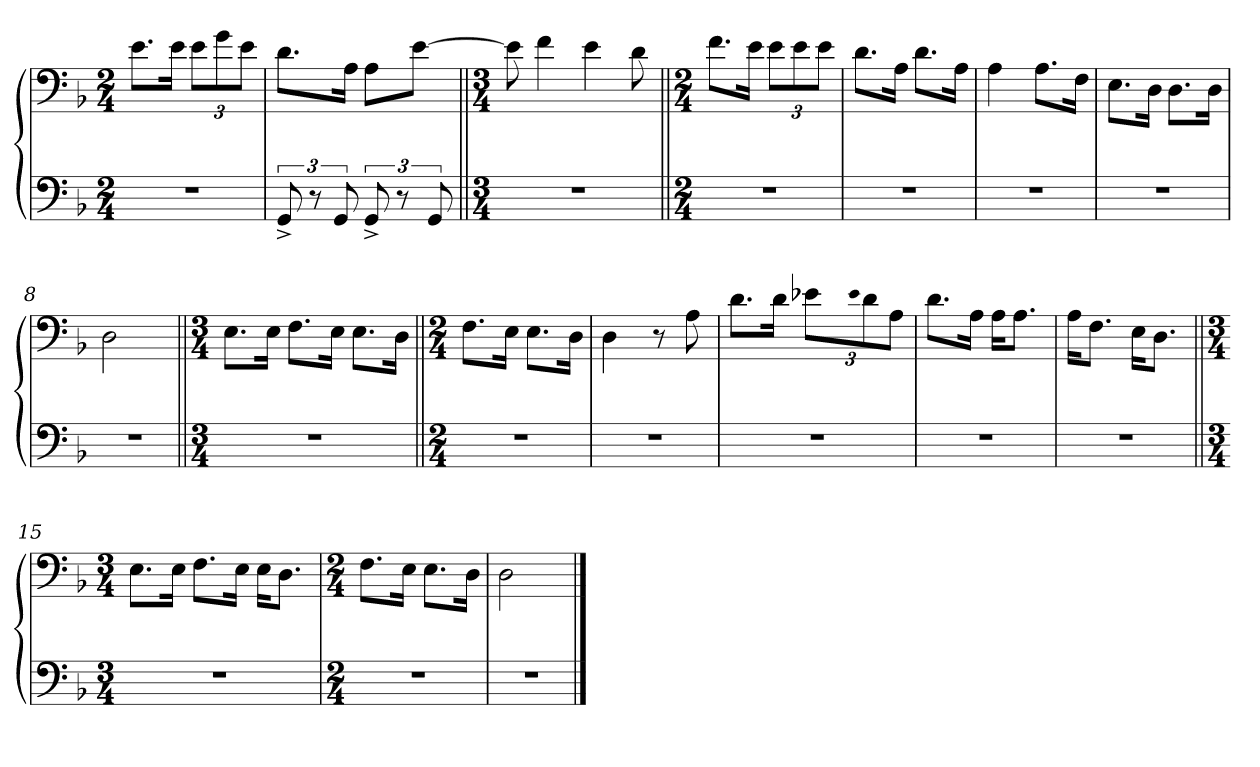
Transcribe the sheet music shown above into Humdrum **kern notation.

**kern	**kern
*part1	*part1
*staff2	*staff1
*clefF4	*clefF4
*k[b-]	*k[b-]
*M2/4	*M2/4
=1	=1
2r	8.e\L
.	16e\Jk
.	12e\L
.	12g\
.	12e\J
=2	=2
12GG^/	8.d\L
12r	.
12GG/	.
.	16A\Jk
12GG^/	8A\L
12r	.
.	[8e\J
12GG/	.
=3||	=3||
*M3/4	*M3/4
2.r	8e\]
.	4f\
.	4e\
.	8d\
=4||	=4||
*M2/4	*M2/4
2r	8.f\L
.	16e\Jk
.	12e\L
.	12e\
.	12e\J
=5	=5
2r	8.d\L
.	16A\Jk
.	8.d\L
.	16A\Jk
=6	=6
2r	4A\
.	8.A\L
.	16F\Jk
=7	=7
2r	8.E\L
.	16D\Jk
.	8.D\L
.	16D\Jk
=8	=8
2r	2D\
=9||	=9||
*M3/4	*M3/4
2.r	8.E\L
.	16E\Jk
.	8.F\L
.	16E\Jk
.	8.E\L
.	16D\Jk
=10||	=10||
*M2/4	*M2/4
2r	8.F\L
.	16E\Jk
.	8.E\L
.	16D\Jk
=11	=11
2r	4D\
.	8r
.	8A\
=12	=12
2r	8.d\L
.	16d\Jk
.	12e-X\L
.	qe-
.	12d\
.	12A\J
=13	=13
2r	8.d\L
.	16A\Jk
.	16A\KL
.	8.A\J
=14	=14
2r	16A\KL
.	8.F\J
.	16E\KL
.	8.D\J
=15||	=15||
*M3/4	*M3/4
2.r	8.E\L
.	16E\Jk
.	8.F\L
.	16E\Jk
.	16E\KL
.	8.D\J
=16	=16
*M2/4	*M2/4
2r	8.F\L
.	16E\Jk
.	8.E\L
.	16D\Jk
=17	=17
2r	2D\
==	==
*-	*-
